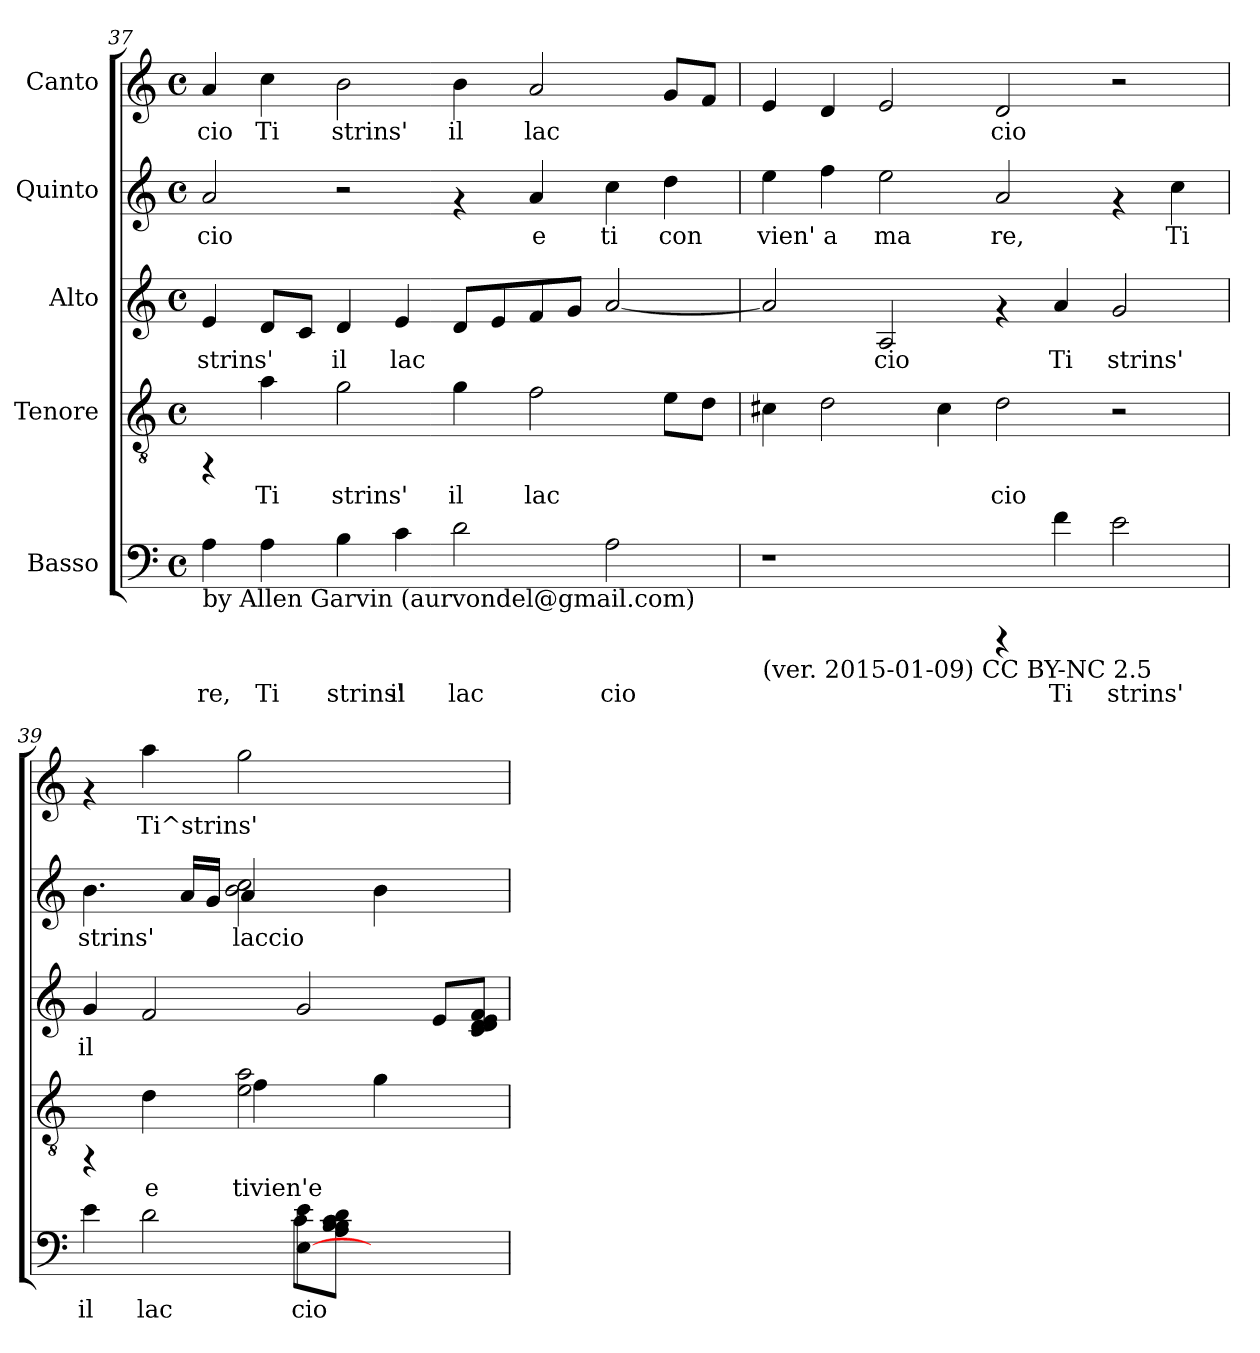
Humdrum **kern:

**kern	**text	**kern	**text	**kern	**text	**kern	**text	**kern	**text
*part5	*part5	*part4	*part4	*part3	*part3	*part2	*part2	*part1	*part1
*staff5	*staff5	*staff4	*staff4	*staff3	*staff3	*staff2	*staff2	*staff1	*staff1
*I"Basso	*	*I"Tenore	*	*I"Alto	*	*I"Quinto	*	*I"Canto	*
*clefF4	*	*clefGv2	*	*clefG2	*	*clefG2	*	*clefG2	*
*k[]	*	*k[]	*	*k[]	*	*k[]	*	*k[]	*
*C:	*	*C:	*	*C:	*	*C:	*	*C:	*
*M4/4	*	*M4/4	*	*M4/4	*	*M4/4	*	*M4/4	*
*met(c)	*	*met(c)	*	*met(c)	*	*met(c)	*	*met(c)	*
=37	=37	=37	=37	=37	=37	=37	=37	=37	=37
!LO:TX:b:t=by Allen Garvin (aurvondel@gmail.com)	!	!	!	!	!	!	!	!	!
!	!LO:LY:b:cj	!	!	!	!LO:LY:b:cj	!	!LO:LY:b:cj	!	!LO:LY:b:cj
4A\	re,	4rFF	.	4e/	strins'	2a/	cio	4a/	cio
!	!LO:LY:b:cj	!	!LO:LY:b:cj	!	!LO:LY:b:cj	!	!	!	!LO:LY:b:cj
4A\	Ti	4a\	Ti	8d/L	.	.	.	4cc\	Ti
!	!	!	!	!	!LO:LY:b:cj	!	!	!	!
.	.	.	.	8c/J	.	.	.	.	.
!	!LO:LY:b:cj	!	!LO:LY:b:cj	!	!LO:LY:b:cj	!	!	!	!LO:LY:b:cj
4B\	strins'	2g\	strins'	4d/	il	2r	.	2b\	strins'
!	!LO:LY:b:cj	!	!	!	!LO:LY:b:cj	!	!	!	!
4c\	il	.	.	4e/	lac	.	.	.	.
!	!LO:LY:b:cj	!	!LO:LY:b:cj	!	!LO:LY:b:cj	!	!	!	!LO:LY:b:cj
2d\	lac	4g\	il	8d/L	.	4rf	.	4b\	il
!	!	!	!	!	!LO:LY:b:cj	!	!	!	!
.	.	.	.	8e/	.	.	.	.	.
!	!	!	!LO:LY:b:cj	!	!LO:LY:b:cj	!	!LO:LY:b:cj	!	!LO:LY:b:cj
.	.	2f\	lac-	8f/	.	4a/	e	2a/	lac
!	!	!	!	!	!LO:LY:b:cj	!	!	!	!
.	.	.	.	8g/J	.	.	.	.	.
!	!LO:LY:b:cj	!	!	!	!LO:LY:b:cj	!	!LO:LY:b:cj	!	!
2A\	cio	.	.	[<2a/	.	4cc\	ti	.	.
!	!	!	!LO:LY:b:cj	!	!	!	!LO:LY:b:cj	!	!LO:LY:b:cj
.	.	8e\L	--	.	.	4dd\	con	8g/L	.
!	!	!	!LO:LY:b:cj	!	!	!	!	!	!LO:LY:b:cj
.	.	8d\J	--	.	.	.	.	8f/J	.
=38	=38	=38	=38	=38	=38	=38	=38	=38	=38
!LO:TX:b:t=(ver. 2015-01-09) CC BY-NC 2.5	!	!	!	!	!	!	!	!	!
!	!	!	!LO:LY:b:cj	!	!LO:LY:b:cj	!	!LO:LY:b:cj	!	!LO:LY:b:cj
1r	.	4c#X\	--	2a/]	.	4ee\	vien'	4e/	.
!	!	!	!LO:LY:b:cj	!	!	!	!LO:LY:b:cj	!	!LO:LY:b:cj
.	.	2d\	--	.	.	4ff\	a	4d/	.
!	!	!	!	!	!LO:LY:b:cj	!	!LO:LY:b:cj	!	!LO:LY:b:cj
.	.	.	.	2A/	cio	2ee\	ma	2e/	.
!	!	!	!LO:LY:b:cj	!	!	!	!	!	!
.	.	4c#\	--	.	.	.	.	.	.
!	!	!	!LO:LY:b:cj	!	!	!	!LO:LY:b:cj	!	!LO:LY:b:cj
4rCCC	.	2d\	-cio	4rf	.	2a/	re,	2d/	cio
!	!LO:LY:b:cj	!	!	!	!LO:LY:b:cj	!	!	!	!
4f\	Ti	.	.	4a/	Ti	.	.	.	.
!	!LO:LY:b:cj	!	!	!	!LO:LY:b:cj	!	!	!	!
2e\	strins'	2r	.	2g/	strins'	4rf	.	2r	.
!	!	!	!	!	!	!	!LO:LY:b:cj	!	!
.	.	.	.	.	.	4cc\	Ti	.	.
!!LO:PB:g=z
=39	=39	=39	=39	=39	=39	=39	=39	=39	=39
!	!LO:LY:b:cj	!	!	!	!LO:LY:b:cj	!	!LO:LY:b:cj	!	!
*^	*	*^	*	*	*	*^	*	*	*
4e\	2.ryy	il	4rFF	2ryy	.	4g/	il	4.b\	2ryy	strins'	4rf	.
!	!	!LO:LY:b:cj	!	!	!LO:LY:b:cj	!	!	!	!	!	!	!LO:LY:b:cj
2d\	.	lac	4d\	.	e	2f/	.	.	.	.	4aa\	Ti^strins'
!	!	!	!	!	!	!	!	!	!	!LO:LY:b:cj	!	!
.	.	.	.	.	.	.	.	16a/L	.	.	.	.
!	!	!	!	!	!	!	!	!	!	!LO:LY:b:cj	!	!
.	.	.	.	.	.	.	.	16g/J	.	.	.	.
!	!	!	!	!	!LO:LY:b:cj	!	!	!	!	!LO:LY:b:cj	!	!LO:LY:b:cj
.	.	.	2a\ 2e\	4f\	tivien'e	.	.	2cc\ 2b\	4a/	laccio-	2gg\	.
!	!	!LO:LY:b:cj	!	!	!	!	!	!	!	!	!	!
4e\ [>4E\	8c\L	cio	.	4ryy	.	2g/	.	.	4ryy	.	.	.
!	!	!LO:LY:b:cj	!	!	!	!	!	!	!	!	!	!
.	8c\ 8B\ 8B\ 8A\ 8d\J	.	.	.	.	.	.	.	.	.	.	.
!	!	!	!	!	!LO:LY:b:cj	!	!	!	!	!LO:LY:b:cj	!	!
2ryy	2ryy	.	4g\	2ryy	.	.	.	4b\	2ryy	-	2ryy	.
!	!	!	!	!	!	!	!LO:LY:b:cj	!	!	!	!	!
.	.	.	4ryy	.	.	8e/L	.	4ryy	.	.	.	.
!	!	!	!	!	!	!	!LO:LY:b:cj	!	!	!	!	!
.	.	.	.	.	.	8e/ 8d/ 8d/ 8c/ 8f/J	.	.	.	.	.	.
*v	*v	*	*	*	*	*	*	*v	*v	*	*	*
*	*	*v	*v	*	*	*	*	*	*	*
=	=	=	=	=	=	=	=	=	=
*-	*-	*-	*-	*-	*-	*-	*-	*-	*-
